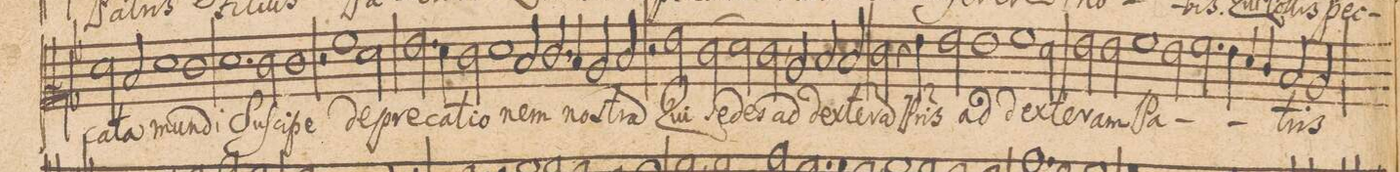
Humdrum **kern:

**kern	**text
*I"ALTVS.	*
*clefC2	*
*k[b-]	*
*met(C|)	*
*M2/1	*
2f\	-ca-
2d/	-ta
=74-	=74-
1f	mun-
1e	-di
=75-	=75-
1.f	Su-
2e\	-ſci-
=76-	=76-
1e	-pe
2r	.
1a\	de-
=77-	=77-
2f\	-pre-
2.g\	-ca-
4f\	-ti-
=78-	=78-
2e\	-o-
1f\	.
2d/	-nem
=79-	=79-
2.e/	nos-
4d/	.
2c/	.
2d/	-tra(m)
=80-	=80-
2r	.
2g\	Qui
(2e\	se-
2f\)	.
=81-	=81-
2e,<\	-des
2c/	ad
2d/	dex-
2d/	-te-
=82-	=82-
2e\	-ra(m)
4r	.
4g\	P(a-
2g\	-t)ris
1g\	ad
=83-	=83-
1a\	dex-
2f\	-te-
=84-	=84-
2g\	.
2g\	-ram
1a	Pa-
=85-	=85-
2g\	.
2.a\	.
4g\	.
4f/	.
4e/	.
=86-	=86-
2d/	.
2c/	-tris
*-	*-
